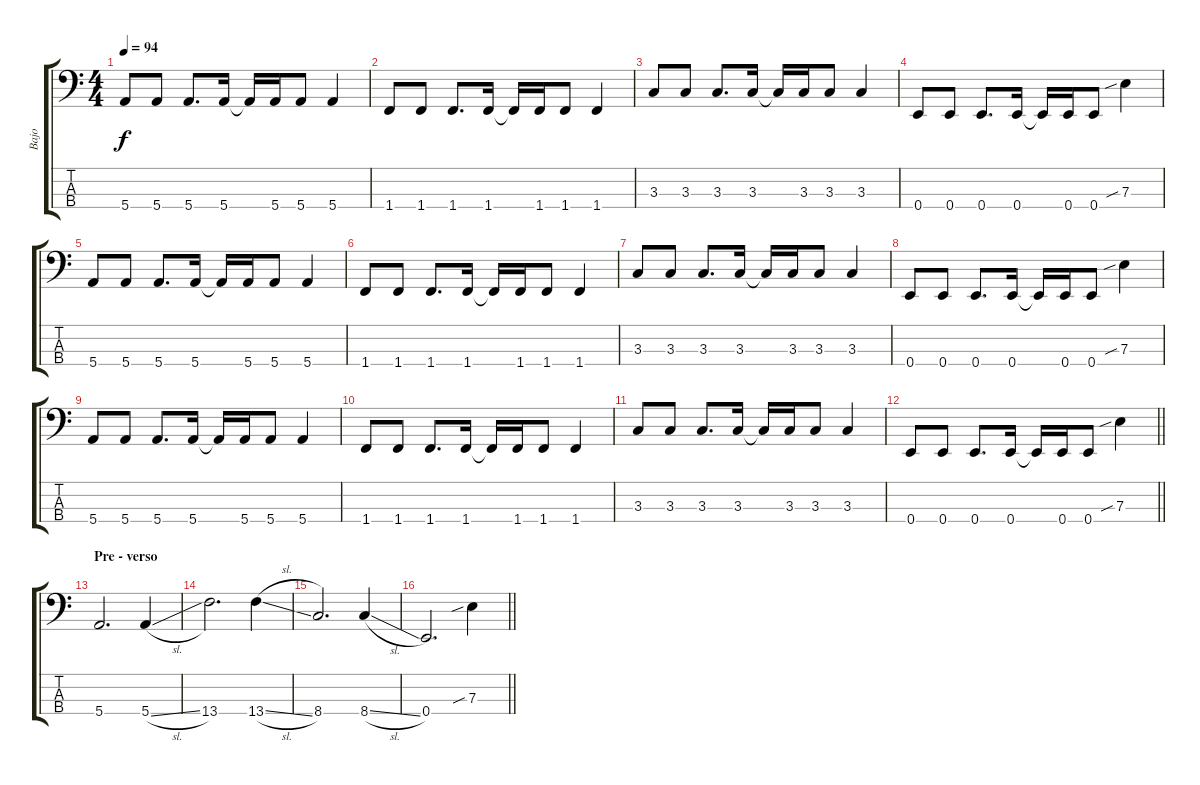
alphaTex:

\track ("Bajo" "Bajo") {instrument slapbass2}
\staff {score tabs}
\tuning (G2 D2 A1 E1) {hide}
\ts (4 4)
\tempo 94
\clef f4
\ks c
5.4.8{dy f} 5.4.8 5.4.8{d} 5.4.16 5.4{t}.16 5.4.16 5.4.8 5.4.4 |
1.4.8 1.4.8 1.4.8{d} 1.4.16 1.4{t}.16 1.4.16 1.4.8 1.4.4 |
3.3.8 3.3.8 3.3.8{d} 3.3.16 3.3{t}.16 3.3.16 3.3.8 3.3.4 |
0.4.8 0.4.8 0.4.8{d} 0.4.16 0.4{t}.16 0.4.16 0.4.8 7.3{sib}.4 |
5.4.8 5.4.8 5.4.8{d} 5.4.16 5.4{t}.16 5.4.16 5.4.8 5.4.4 |
1.4.8 1.4.8 1.4.8{d} 1.4.16 1.4{t}.16 1.4.16 1.4.8 1.4.4 |
3.3.8 3.3.8 3.3.8{d} 3.3.16 3.3{t}.16 3.3.16 3.3.8 3.3.4 |
0.4.8 0.4.8 0.4.8{d} 0.4.16 0.4{t}.16 0.4.16 0.4.8 7.3{sib}.4 |
5.4.8 5.4.8 5.4.8{d} 5.4.16 5.4{t}.16 5.4.16 5.4.8 5.4.4 |
1.4.8 1.4.8 1.4.8{d} 1.4.16 1.4{t}.16 1.4.16 1.4.8 1.4.4 |
3.3.8 3.3.8 3.3.8{d} 3.3.16 3.3{t}.16 3.3.16 3.3.8 3.3.4 |
\barLineRight lightlight
0.4.8 0.4.8 0.4.8{d} 0.4.16 0.4{t}.16 0.4.16 0.4.8 7.3{sib}.4 |
\section ("" "Pre - verso")
5.4.2{d} 5.4{sl}.4 |
13.4.2{d} 13.4{sl}.4 |
8.4.2{d} 8.4{sl}.4 |
\barLineRight lightlight
0.4.2{d} 7.3{sib}.4
